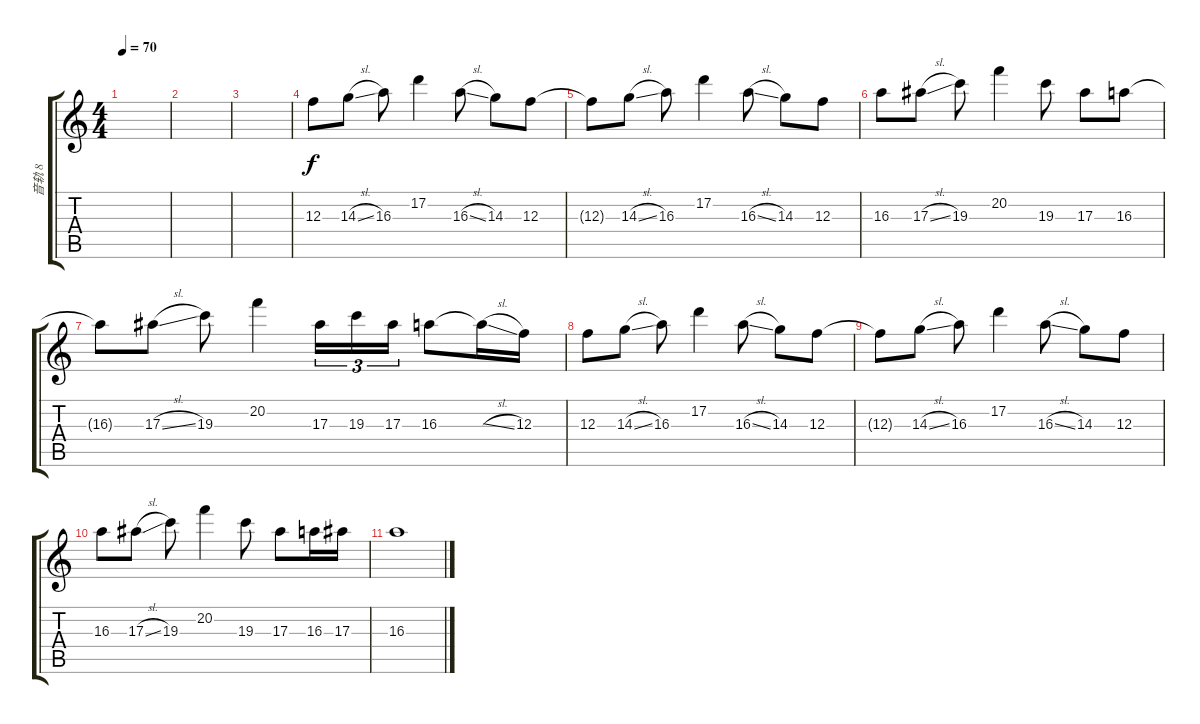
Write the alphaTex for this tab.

\track ("音轨 8" "音轨 8") {instrument distortionguitar}
\staff {score tabs}
\tuning (D4 A3 F3 C3 G2 D2) {hide}
\ts (4 4)
\tempo 70
\clef g2
\ks c
|
|
|
12.3.8 14.3{sl}.8 16.3.8 17.2.4 16.3{sl}.8 14.3.8 12.3.8 |
12.3{t}.8 14.3{sl}.8 16.3.8 17.2.4 16.3{sl}.8 14.3.8 12.3.8 |
16.3.8 17.3{sl}.8 19.3.8 20.2.4 19.3.8 17.3.8 16.3.8 |
16.3{t}.8 17.3{sl}.8 19.3.8 20.2.4 17.3.16{tu (3 2)} 19.3.16{tu (3 2)} 17.3.16{tu (3 2)} 16.3.8 16.3{sl t}.16 12.3.16 |
12.3.8 14.3{sl}.8 16.3.8 17.2.4 16.3{sl}.8 14.3.8 12.3.8 |
12.3{t}.8 14.3{sl}.8 16.3.8 17.2.4 16.3{sl}.8 14.3.8 12.3.8 |
16.3.8 17.3{sl}.8 19.3.8 20.2.4 19.3.8 17.3.8 16.3.16 17.3.16 |
16.3.1
